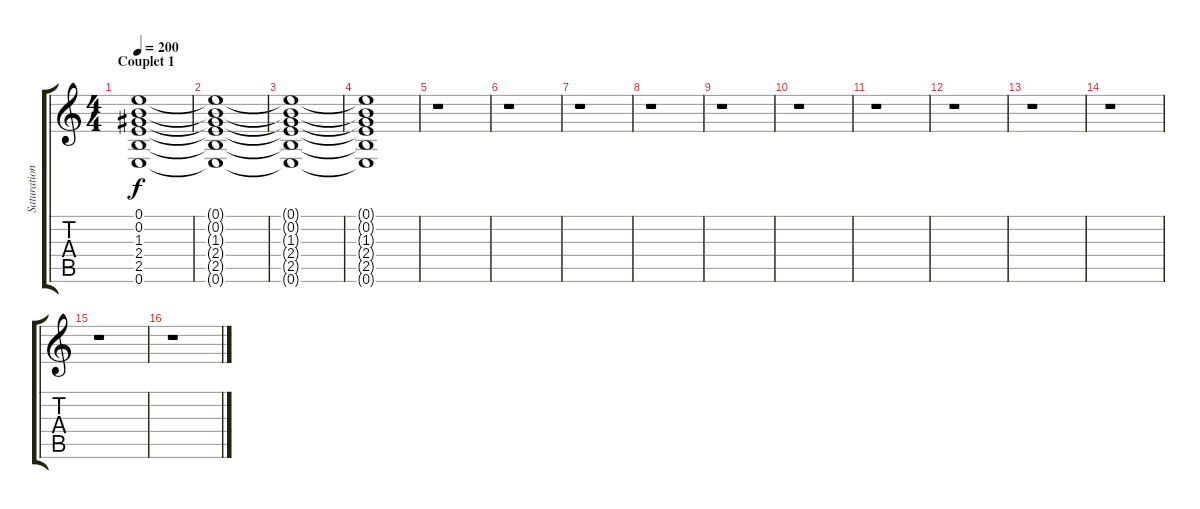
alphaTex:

\track ("Saturation droite" "Saturation") {instrument overdrivenguitar}
\staff {score tabs}
\tuning (E4 B3 G3 D3 A2 E2) {hide}
\ts (4 4)
\section ("" "Couplet 1")
\tempo 200
\clef g2
\ks c
(0.1 0.2 1.3 2.4 2.5 0.6).1{dy f} |
(0.1{t} 0.2{t} 1.3{t} 2.4{t} 2.5{t} 0.6{t}).1 |
(0.1{t} 0.2{t} 1.3{t} 2.4{t} 2.5{t} 0.6{t}).1 |
(0.1{t} 0.2{t} 1.3{t} 2.4{t} 2.5{t} 0.6{t}).1 |
r.1 |
r.1 |
r.1 |
r.1 |
r.1 |
r.1 |
r.1 |
r.1 |
r.1 |
r.1 |
r.1 |
r.1
